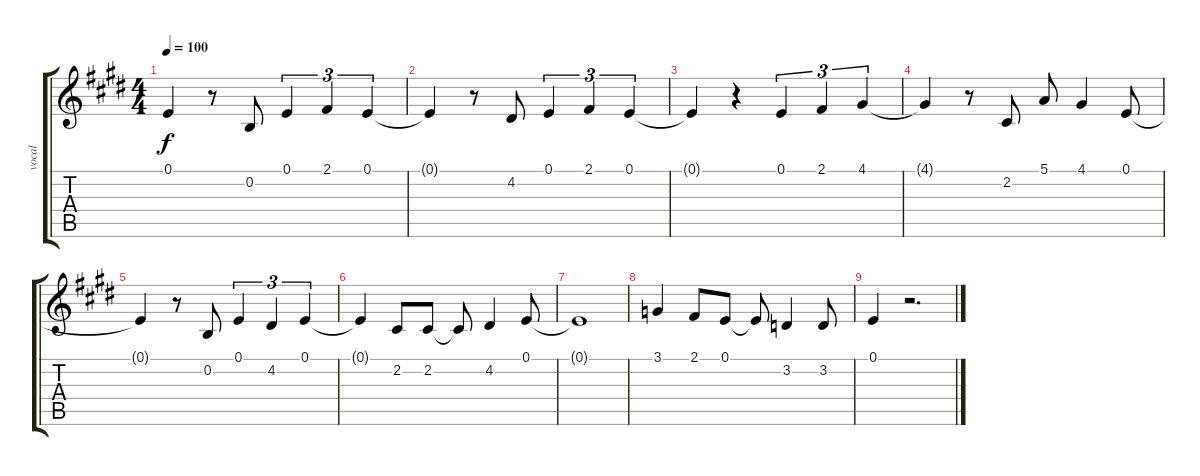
\track ("vocal" "vocal") {instrument accordion}
\staff {score tabs}
\tuning (E4 B3 G3 D3 A2 E2) {hide}
\ts (4 4)
\tempo 100
\clef g2
\ks e
0.1{t}.4{dy f} r.8 0.2.8 0.1.4{tu (3 2)} 2.1.4{tu (3 2)} 0.1.4{tu (3 2)} |
0.1{t}.4 r.8 4.2.8 0.1.4{tu (3 2)} 2.1.4{tu (3 2)} 0.1.4{tu (3 2)} |
0.1{t}.4 r.4 0.1.4{tu (3 2)} 2.1.4{tu (3 2)} 4.1.4{tu (3 2)} |
4.1{t}.4 r.8 2.2.8 5.1.8 4.1.4 0.1.8 |
0.1{t}.4 r.8 0.2.8 0.1.4{tu (3 2)} 4.2.4{tu (3 2)} 0.1.4{tu (3 2)} |
0.1{t}.4 2.2.8 2.2.8 2.2{t}.8 4.2.4 0.1.8 |
0.1{t}.1 |
3.1.4 2.1.8 0.1.8 0.1{t}.8 3.2.4 3.2.8 |
0.1.4 r.2{d}
